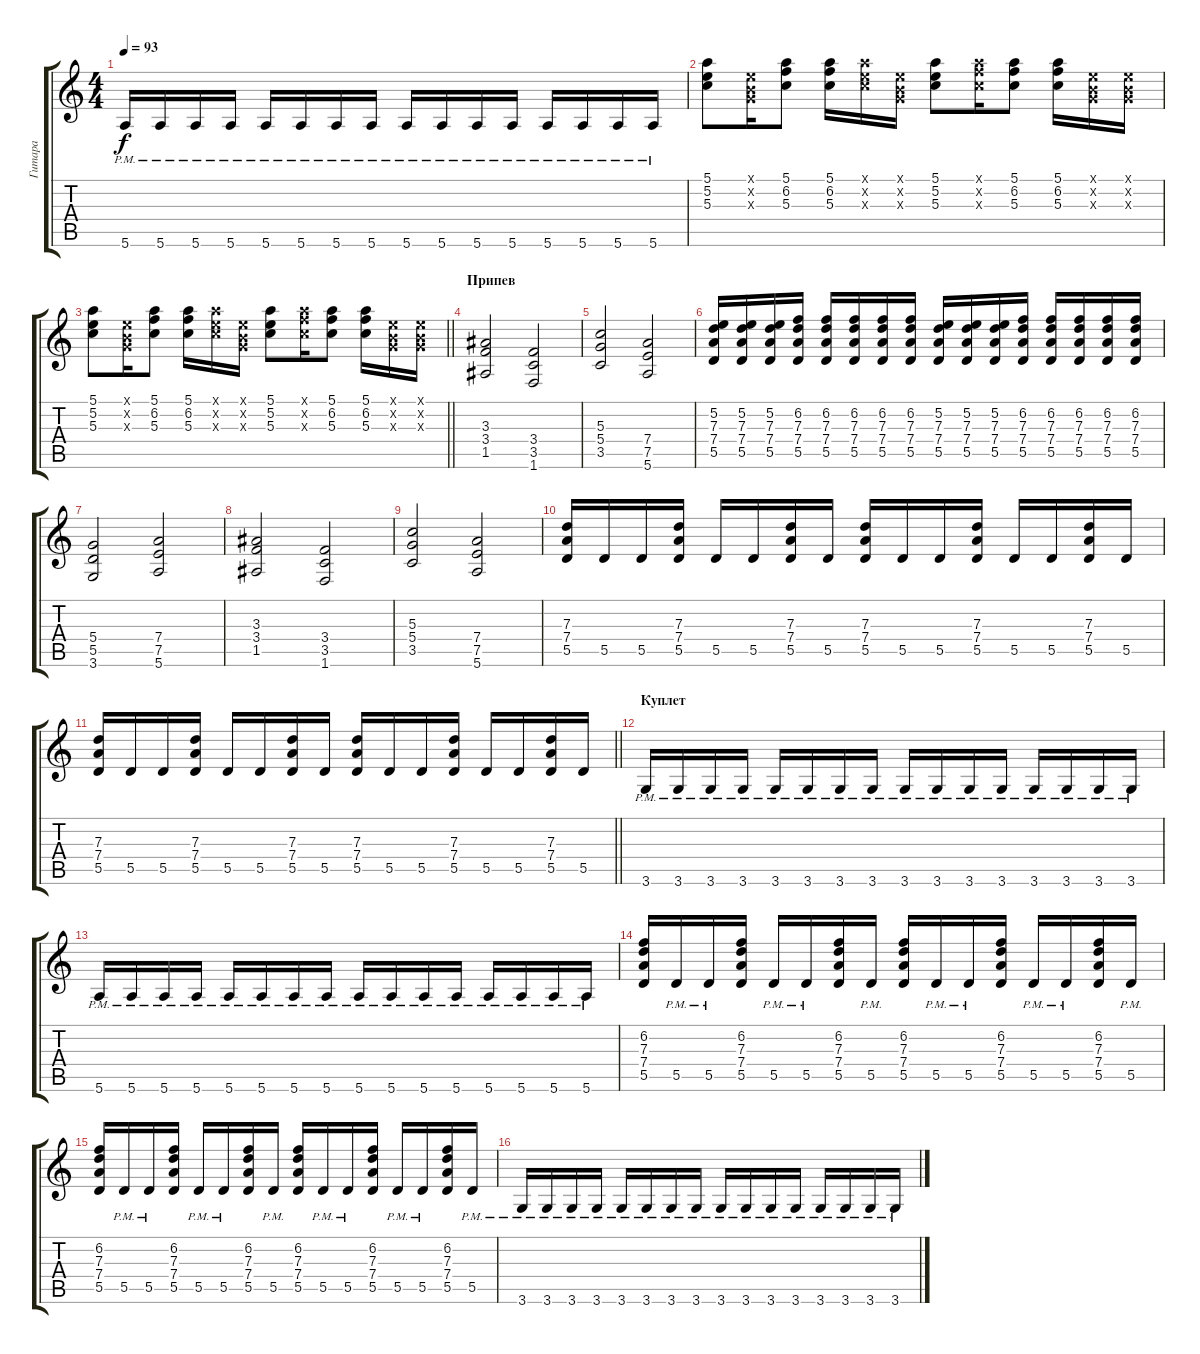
\track ("Гитара" "Гитара") {instrument distortionguitar}
\staff {score tabs}
\tuning (E4 B3 G3 D3 A2 E2) {hide}
\ts (4 4)
\tempo 93
\clef g2
\ks c
5.6{pm}.16{dy f} 5.6{pm}.16 5.6{pm}.16 5.6{pm}.16 5.6{pm}.16 5.6{pm}.16 5.6{pm}.16 5.6{pm}.16 5.6{pm}.16 5.6{pm}.16 5.6{pm}.16 5.6{pm}.16 5.6{pm}.16 5.6{pm}.16 5.6{pm}.16 5.6{pm}.16 |
(5.1 5.2 5.3).8 (0.1{x} 0.2{x} 0.3{x}).16 (5.1 6.2 5.3).8 (5.1 6.2 5.3).16 (5.1{x} 5.2{x} 5.3{x}).16 (0.1{x} 0.2{x} 0.3{x}).16 (5.1 5.2 5.3).8 (5.1{x} 6.2{x} 5.3{x}).16 (5.1 6.2 5.3).8 (5.1 6.2 5.3).16 (0.1{x} 0.2{x} 0.3{x}).16 (0.1{x} 0.2{x} 0.3{x}).16 |
\barLineRight lightlight
(5.1 5.2 5.3).8 (0.1{x} 0.2{x} 0.3{x}).16 (5.1 6.2 5.3).8 (5.1 6.2 5.3).16 (5.1{x} 5.2{x} 5.3{x}).16 (0.1{x} 0.2{x} 0.3{x}).16 (5.1 5.2 5.3).8 (5.1{x} 6.2{x} 5.3{x}).16 (5.1 6.2 5.3).8 (5.1 6.2 5.3).16 (0.1{x} 0.2{x} 0.3{x}).16 (0.1{x} 0.2{x} 0.3{x}).16 |
\section ("" "Припев")
(3.3 3.4 1.5).2 (3.4 3.5 1.6).2 |
(5.3 5.4 3.5).2 (7.4 7.5 5.6).2 |
(5.2 7.3 7.4 5.5).16 (5.2 7.3 7.4 5.5).16 (5.2 7.3 7.4 5.5).16 (6.2 7.3 7.4 5.5).16 (6.2 7.3 7.4 5.5).16 (6.2 7.3 7.4 5.5).16 (6.2 7.3 7.4 5.5).16 (6.2 7.3 7.4 5.5).16 (5.2 7.3 7.4 5.5).16 (5.2 7.3 7.4 5.5).16 (5.2 7.3 7.4 5.5).16 (6.2 7.3 7.4 5.5).16 (6.2 7.3 7.4 5.5).16 (6.2 7.3 7.4 5.5).16 (6.2 7.3 7.4 5.5).16 (6.2 7.3 7.4 5.5).16 |
(5.4 5.5 3.6).2 (7.4 7.5 5.6).2 |
(3.3 3.4 1.5).2 (3.4 3.5 1.6).2 |
(5.3 5.4 3.5).2 (7.4 7.5 5.6).2 |
(7.3 7.4 5.5).16 5.5.16 5.5.16 (7.3 7.4 5.5).16 5.5.16 5.5.16 (7.3 7.4 5.5).16 5.5.16 (7.3 7.4 5.5).16 5.5.16 5.5.16 (7.3 7.4 5.5).16 5.5.16 5.5.16 (7.3 7.4 5.5).16 5.5.16 |
\barLineRight lightlight
(7.3 7.4 5.5).16 5.5.16 5.5.16 (7.3 7.4 5.5).16 5.5.16 5.5.16 (7.3 7.4 5.5).16 5.5.16 (7.3 7.4 5.5).16 5.5.16 5.5.16 (7.3 7.4 5.5).16 5.5.16 5.5.16 (7.3 7.4 5.5).16 5.5.16 |
\section ("" "Куплет")
3.6{pm}.16 3.6{pm}.16 3.6{pm}.16 3.6{pm}.16 3.6{pm}.16 3.6{pm}.16 3.6{pm}.16 3.6{pm}.16 3.6{pm}.16 3.6{pm}.16 3.6{pm}.16 3.6{pm}.16 3.6{pm}.16 3.6{pm}.16 3.6{pm}.16 3.6{pm}.16 |
5.6{pm}.16 5.6{pm}.16 5.6{pm}.16 5.6{pm}.16 5.6{pm}.16 5.6{pm}.16 5.6{pm}.16 5.6{pm}.16 5.6{pm}.16 5.6{pm}.16 5.6{pm}.16 5.6{pm}.16 5.6{pm}.16 5.6{pm}.16 5.6{pm}.16 5.6{pm}.16 |
(6.2 7.3 7.4 5.5).16 5.5{pm}.16 5.5{pm}.16 (6.2 7.3 7.4 5.5).16 5.5{pm}.16 5.5{pm}.16 (6.2 7.3 7.4 5.5).16 5.5{pm}.16 (6.2 7.3 7.4 5.5).16 5.5{pm}.16 5.5{pm}.16 (6.2 7.3 7.4 5.5).16 5.5{pm}.16 5.5{pm}.16 (6.2 7.3 7.4 5.5).16 5.5{pm}.16 |
(6.2 7.3 7.4 5.5).16 5.5{pm}.16 5.5{pm}.16 (6.2 7.3 7.4 5.5).16 5.5{pm}.16 5.5{pm}.16 (6.2 7.3 7.4 5.5).16 5.5{pm}.16 (6.2 7.3 7.4 5.5).16 5.5{pm}.16 5.5{pm}.16 (6.2 7.3 7.4 5.5).16 5.5{pm}.16 5.5{pm}.16 (6.2 7.3 7.4 5.5).16 5.5{pm}.16 |
3.6{pm}.16 3.6{pm}.16 3.6{pm}.16 3.6{pm}.16 3.6{pm}.16 3.6{pm}.16 3.6{pm}.16 3.6{pm}.16 3.6{pm}.16 3.6{pm}.16 3.6{pm}.16 3.6{pm}.16 3.6{pm}.16 3.6{pm}.16 3.6{pm}.16 3.6{pm}.16
